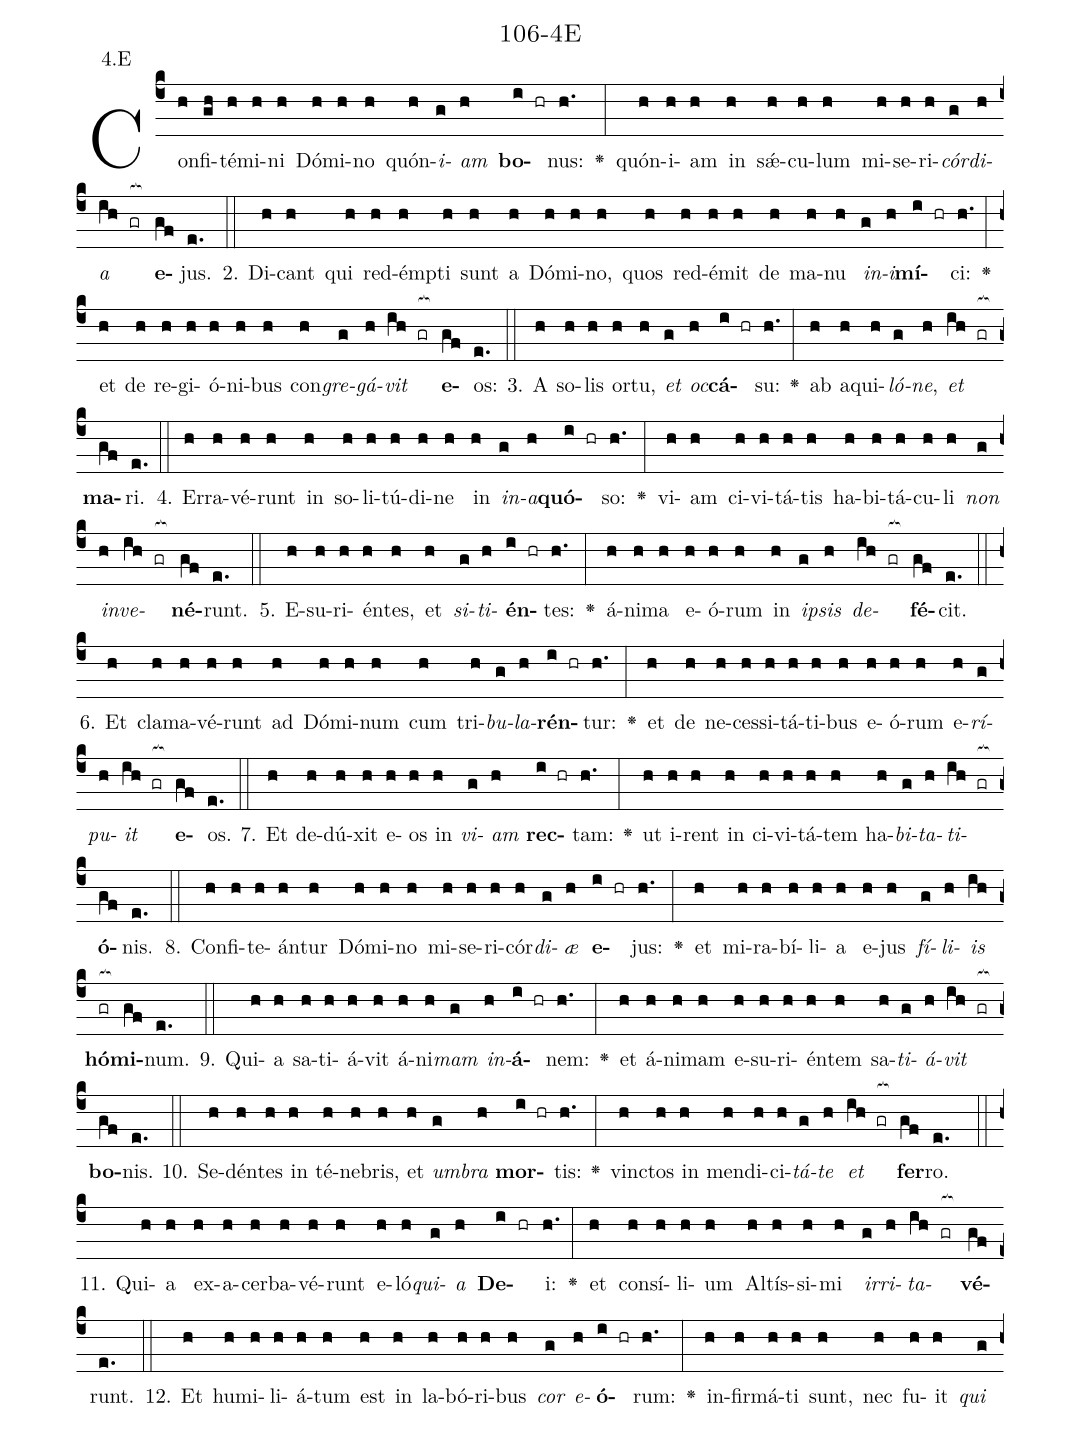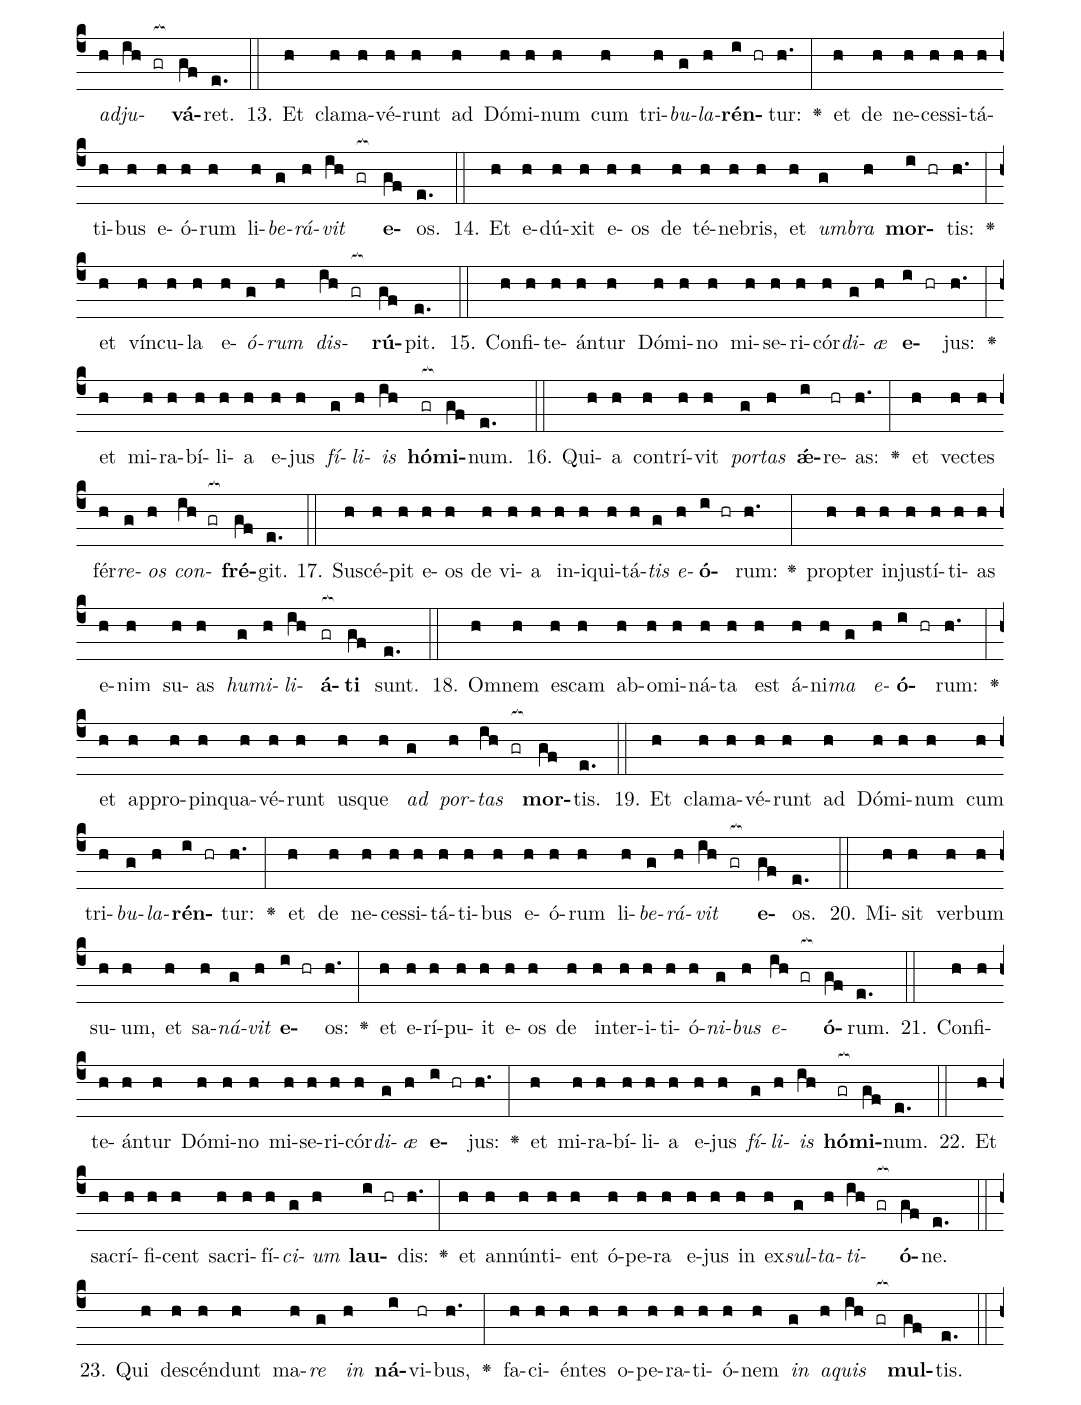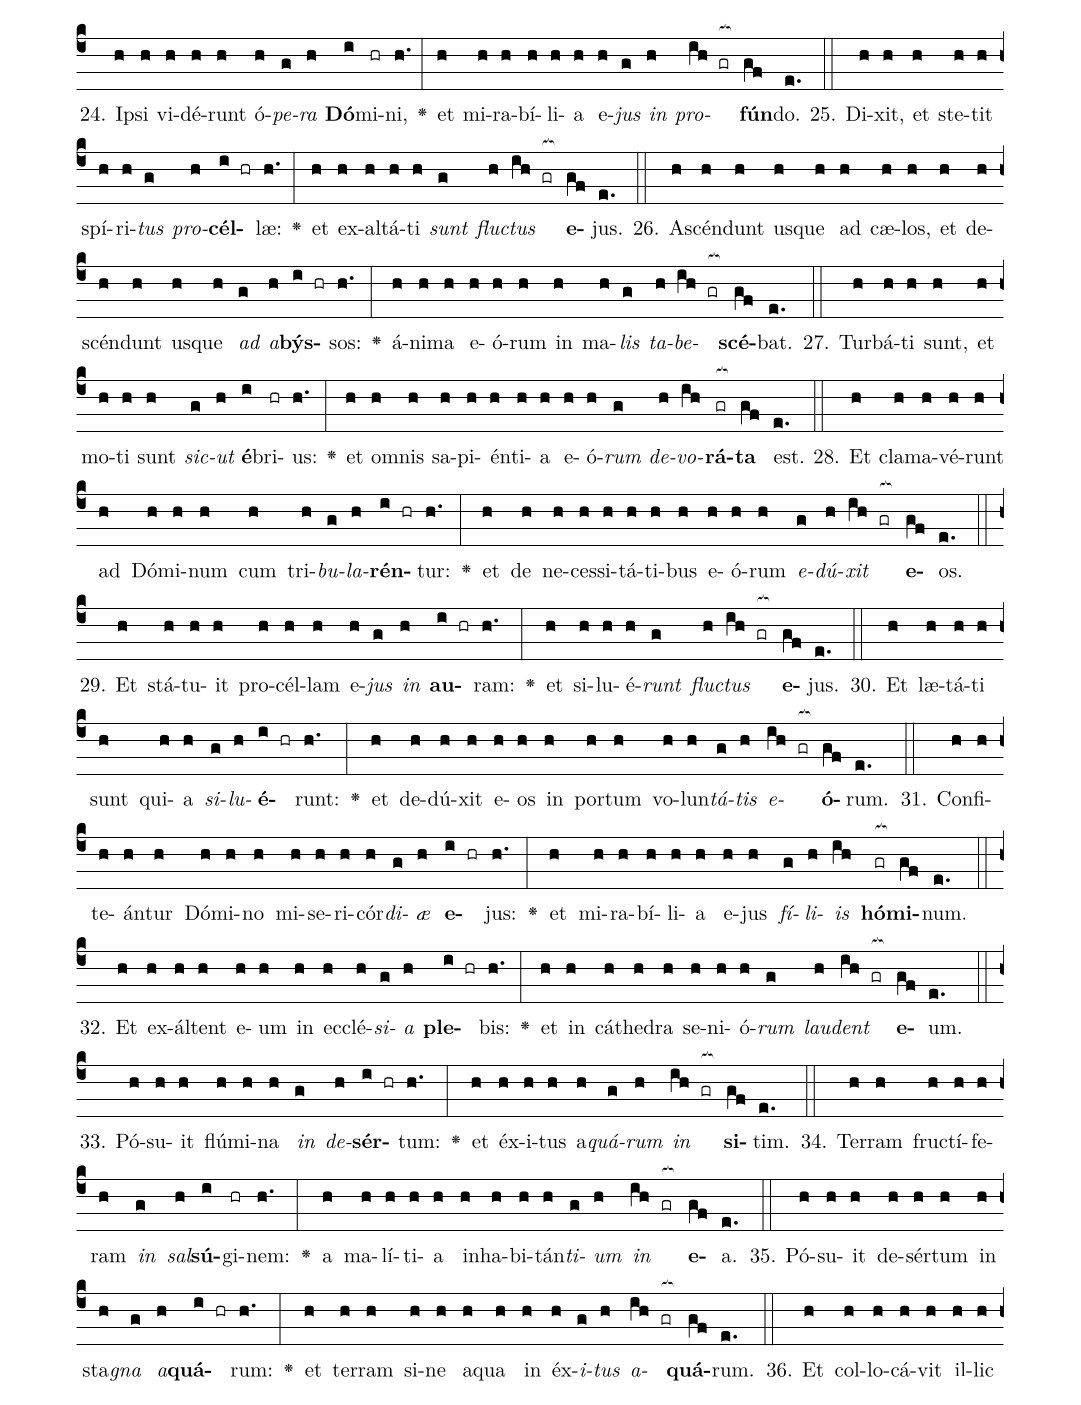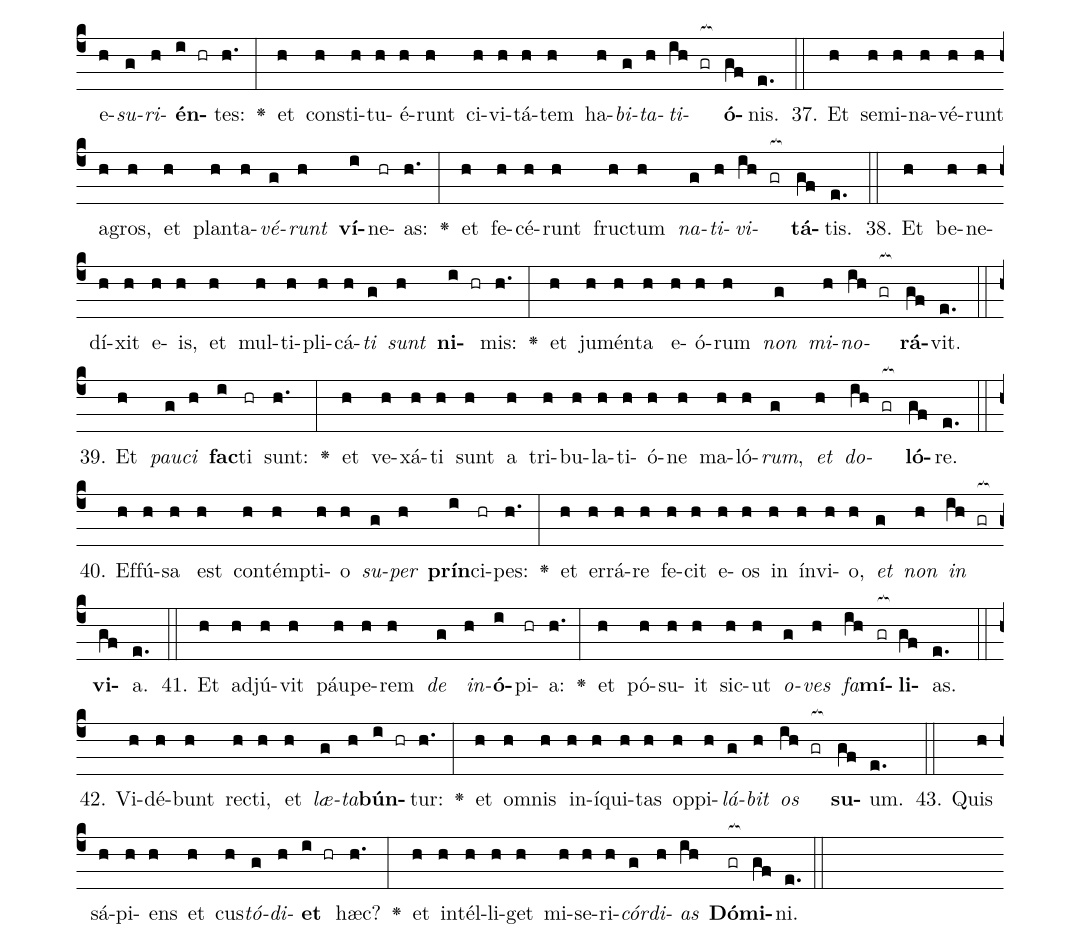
name: 106-4E;
annotation: 4.E;
%%
(c4)Con(h)fi(gh)té(h)mi(h)ni(h) Dó(h)mi(h)no(h) quón(h)<i>i</i>(g)<i>am</i>(h) <b>bo</b>(i hr)nus:(h.) <v>\greheightstar</v>(:) quón(h)i(h)am(h) in(h) sǽ(h)cu(h)lum(h) mi(h)se(h)ri(h)<i>cór</i>(g)<i>di</i>(h)<i>a</i>(ih gr[ocb:1{]) <b>e</b>(gf[ocb:0}])jus.(e.) (::)
2. Di(h)cant(h) qui(h) red(h)émp(h)ti(h) sunt(h) a(h) Dó(h)mi(h)no,(h) quos(h) red(h)é(h)mit(h) de(h) ma(h)nu(h) <i>in</i>(g)<i>i</i>(h)<b>mí</b>(i hr)ci:(h.) <v>\greheightstar</v>(:) et(h) de(h) re(h)gi(h)ó(h)ni(h)bus(h) con(h)<i>gre</i>(g)<i>gá</i>(h)<i>vit</i>(ih gr[ocb:1{]) <b>e</b>(gf[ocb:0}])os:(e.) (::)
3. A(h) so(h)lis(h) or(h)tu,(h) <i>et</i>(g) <i>oc</i>(h)<b>cá</b>(i hr)su:(h.) <v>\greheightstar</v>(:) ab(h) a(h)qui(h)<i>ló</i>(g)<i>ne</i>,(h) <i>et</i>(ih gr[ocb:1{]) <b>ma</b>(gf[ocb:0}])ri.(e.) (::)
4. Er(h)ra(h)vé(h)runt(h) in(h) so(h)li(h)tú(h)di(h)ne(h) in(h) <i>in</i>(g)<i>a</i>(h)<b>quó</b>(i hr)so:(h.) <v>\greheightstar</v>(:) vi(h)am(h) ci(h)vi(h)tá(h)tis(h) ha(h)bi(h)tá(h)cu(h)li(h) <i>non</i>(g) <i>in</i>(h)<i>ve</i>(ih gr[ocb:1{])<b>né</b>(gf[ocb:0}])runt.(e.) (::)
5. E(h)su(h)ri(h)én(h)tes,(h) et(h) <i>si</i>(g)<i>ti</i>(h)<b>én</b>(i hr)tes:(h.) <v>\greheightstar</v>(:) á(h)ni(h)ma(h) e(h)ó(h)rum(h) in(h) <i>ip</i>(g)<i>sis</i>(h) <i>de</i>(ih gr[ocb:1{])<b>fé</b>(gf[ocb:0}])cit.(e.) (::)
6. Et(h) cla(h)ma(h)vé(h)runt(h) ad(h) Dó(h)mi(h)num(h) cum(h) tri(h)<i>bu</i>(g)<i>la</i>(h)<b>rén</b>(i hr)tur:(h.) <v>\greheightstar</v>(:) et(h) de(h) ne(h)ces(h)si(h)tá(h)ti(h)bus(h) e(h)ó(h)rum(h) e(h)<i>rí</i>(g)<i>pu</i>(h)<i>it</i>(ih gr[ocb:1{]) <b>e</b>(gf[ocb:0}])os.(e.) (::)
7. Et(h) de(h)dú(h)xit(h) e(h)os(h) in(h) <i>vi</i>(g)<i>am</i>(h) <b>rec</b>(i hr)tam:(h.) <v>\greheightstar</v>(:) ut(h) i(h)rent(h) in(h) ci(h)vi(h)tá(h)tem(h) ha(h)<i>bi</i>(g)<i>ta</i>(h)<i>ti</i>(ih gr[ocb:1{])<b>ó</b>(gf[ocb:0}])nis.(e.) (::)
8. Con(h)fi(h)te(h)án(h)tur(h) Dó(h)mi(h)no(h) mi(h)se(h)ri(h)cór(h)<i>di</i>(g)<i>æ</i>(h) <b>e</b>(i hr)jus:(h.) <v>\greheightstar</v>(:) et(h) mi(h)ra(h)bí(h)li(h)a(h) e(h)jus(h) <i>fí</i>(g)<i>li</i>(h)<i>is</i>(ih) <b>hó</b>(gr[ocb:1{])<b>mi</b>(gf[ocb:0}])num.(e.) (::)
9. Qui(h)a(h) sa(h)ti(h)á(h)vit(h) á(h)ni(h)<i>mam</i>(g) <i>in</i>(h)<b>á</b>(i hr)nem:(h.) <v>\greheightstar</v>(:) et(h) á(h)ni(h)mam(h) e(h)su(h)ri(h)én(h)tem(h) sa(h)<i>ti</i>(g)<i>á</i>(h)<i>vit</i>(ih gr[ocb:1{]) <b>bo</b>(gf[ocb:0}])nis.(e.) (::)
10. Se(h)dén(h)tes(h) in(h) té(h)ne(h)bris,(h) et(h) <i>um</i>(g)<i>bra</i>(h) <b>mor</b>(i hr)tis:(h.) <v>\greheightstar</v>(:) vinc(h)tos(h) in(h) men(h)di(h)ci(h)<i>tá</i>(g)<i>te</i>(h) <i>et</i>(ih gr[ocb:1{]) <b>fer</b>(gf[ocb:0}])ro.(e.) (::)
11. Qui(h)a(h) ex(h)a(h)cer(h)ba(h)vé(h)runt(h) e(h)ló(h)<i>qui</i>(g)<i>a</i>(h) <b>De</b>(i hr)i:(h.) <v>\greheightstar</v>(:) et(h) con(h)sí(h)li(h)um(h) Al(h)tís(h)si(h)mi(h) <i>ir</i>(g)<i>ri</i>(h)<i>ta</i>(ih gr[ocb:1{])<b>vé</b>(gf[ocb:0}])runt.(e.) (::)
12. Et(h) hu(h)mi(h)li(h)á(h)tum(h) est(h) in(h) la(h)bó(h)ri(h)bus(h) <i>cor</i>(g) <i>e</i>(h)<b>ó</b>(i hr)rum:(h.) <v>\greheightstar</v>(:) in(h)fir(h)má(h)ti(h) sunt,(h) nec(h) fu(h)it(h) <i>qui</i>(g) <i>ad</i>(h)<i>ju</i>(ih gr[ocb:1{])<b>vá</b>(gf[ocb:0}])ret.(e.) (::)
13. Et(h) cla(h)ma(h)vé(h)runt(h) ad(h) Dó(h)mi(h)num(h) cum(h) tri(h)<i>bu</i>(g)<i>la</i>(h)<b>rén</b>(i hr)tur:(h.) <v>\greheightstar</v>(:) et(h) de(h) ne(h)ces(h)si(h)tá(h)ti(h)bus(h) e(h)ó(h)rum(h) li(h)<i>be</i>(g)<i>rá</i>(h)<i>vit</i>(ih gr[ocb:1{]) <b>e</b>(gf[ocb:0}])os.(e.) (::)
14. Et(h) e(h)dú(h)xit(h) e(h)os(h) de(h) té(h)ne(h)bris,(h) et(h) <i>um</i>(g)<i>bra</i>(h) <b>mor</b>(i hr)tis:(h.) <v>\greheightstar</v>(:) et(h) vín(h)cu(h)la(h) e(h)<i>ó</i>(g)<i>rum</i>(h) <i>dis</i>(ih gr[ocb:1{])<b>rú</b>(gf[ocb:0}])pit.(e.) (::)
15. Con(h)fi(h)te(h)án(h)tur(h) Dó(h)mi(h)no(h) mi(h)se(h)ri(h)cór(h)<i>di</i>(g)<i>æ</i>(h) <b>e</b>(i hr)jus:(h.) <v>\greheightstar</v>(:) et(h) mi(h)ra(h)bí(h)li(h)a(h) e(h)jus(h) <i>fí</i>(g)<i>li</i>(h)<i>is</i>(ih) <b>hó</b>(gr[ocb:1{])<b>mi</b>(gf[ocb:0}])num.(e.) (::)
16. Qui(h)a(h) con(h)trí(h)vit(h) <i>por</i>(g)<i>tas</i>(h) <b>ǽ</b>(i)re(hr)as:(h.) <v>\greheightstar</v>(:) et(h) vec(h)tes(h) fér(h)<i>re</i>(g)<i>os</i>(h) <i>con</i>(ih gr[ocb:1{])<b>fré</b>(gf[ocb:0}])git.(e.) (::)
17. Su(h)scé(h)pit(h) e(h)os(h) de(h) vi(h)a(h) in(h)i(h)qui(h)tá(h)<i>tis</i>(g) <i>e</i>(h)<b>ó</b>(i hr)rum:(h.) <v>\greheightstar</v>(:) prop(h)ter(h) in(h)jus(h)tí(h)ti(h)as(h) e(h)nim(h) su(h)as(h) <i>hu</i>(g)<i>mi</i>(h)<i>li</i>(ih)<b>á</b>(gr[ocb:1{])<b>ti</b>(gf[ocb:0}]) sunt.(e.) (::)
18. Om(h)nem(h) es(h)cam(h) ab(h)o(h)mi(h)ná(h)ta(h) est(h) á(h)ni(h)<i>ma</i>(g) <i>e</i>(h)<b>ó</b>(i hr)rum:(h.) <v>\greheightstar</v>(:) et(h) ap(h)pro(h)pin(h)qua(h)vé(h)runt(h) us(h)que(h) <i>ad</i>(g) <i>por</i>(h)<i>tas</i>(ih gr[ocb:1{]) <b>mor</b>(gf[ocb:0}])tis.(e.) (::)
19. Et(h) cla(h)ma(h)vé(h)runt(h) ad(h) Dó(h)mi(h)num(h) cum(h) tri(h)<i>bu</i>(g)<i>la</i>(h)<b>rén</b>(i hr)tur:(h.) <v>\greheightstar</v>(:) et(h) de(h) ne(h)ces(h)si(h)tá(h)ti(h)bus(h) e(h)ó(h)rum(h) li(h)<i>be</i>(g)<i>rá</i>(h)<i>vit</i>(ih gr[ocb:1{]) <b>e</b>(gf[ocb:0}])os.(e.) (::)
20. Mi(h)sit(h) ver(h)bum(h) su(h)um,(h) et(h) sa(h)<i>ná</i>(g)<i>vit</i>(h) <b>e</b>(i hr)os:(h.) <v>\greheightstar</v>(:) et(h) e(h)rí(h)pu(h)it(h) e(h)os(h) de(h) in(h)ter(h)i(h)ti(h)ó(h)<i>ni</i>(g)<i>bus</i>(h) <i>e</i>(ih gr[ocb:1{])<b>ó</b>(gf[ocb:0}])rum.(e.) (::)
21. Con(h)fi(h)te(h)án(h)tur(h) Dó(h)mi(h)no(h) mi(h)se(h)ri(h)cór(h)<i>di</i>(g)<i>æ</i>(h) <b>e</b>(i hr)jus:(h.) <v>\greheightstar</v>(:) et(h) mi(h)ra(h)bí(h)li(h)a(h) e(h)jus(h) <i>fí</i>(g)<i>li</i>(h)<i>is</i>(ih) <b>hó</b>(gr[ocb:1{])<b>mi</b>(gf[ocb:0}])num.(e.) (::)
22. Et(h) sa(h)crí(h)fi(h)cent(h) sa(h)cri(h)fí(h)<i>ci</i>(g)<i>um</i>(h) <b>lau</b>(i hr)dis:(h.) <v>\greheightstar</v>(:) et(h) an(h)nún(h)ti(h)ent(h) ó(h)pe(h)ra(h) e(h)jus(h) in(h) ex(h)<i>sul</i>(g)<i>ta</i>(h)<i>ti</i>(ih gr[ocb:1{])<b>ó</b>(gf[ocb:0}])ne.(e.) (::)
23. Qui(h) de(h)scén(h)dunt(h) ma(h)<i>re</i>(g) <i>in</i>(h) <b>ná</b>(i)vi(hr)bus,(h.) <v>\greheightstar</v>(:) fa(h)ci(h)én(h)tes(h) o(h)pe(h)ra(h)ti(h)ó(h)nem(h) <i>in</i>(g) <i>a</i>(h)<i>quis</i>(ih gr[ocb:1{]) <b>mul</b>(gf[ocb:0}])tis.(e.) (::)
24. Ip(h)si(h) vi(h)dé(h)runt(h) ó(h)<i>pe</i>(g)<i>ra</i>(h) <b>Dó</b>(i)mi(hr)ni,(h.) <v>\greheightstar</v>(:) et(h) mi(h)ra(h)bí(h)li(h)a(h) e(h)<i>jus</i>(g) <i>in</i>(h) <i>pro</i>(ih gr[ocb:1{])<b>fún</b>(gf[ocb:0}])do.(e.) (::)
25. Di(h)xit,(h) et(h) ste(h)tit(h) spí(h)ri(h)<i>tus</i>(g) <i>pro</i>(h)<b>cél</b>(i hr)læ:(h.) <v>\greheightstar</v>(:) et(h) ex(h)al(h)tá(h)ti(h) <i>sunt</i>(g) <i>fluc</i>(h)<i>tus</i>(ih gr[ocb:1{]) <b>e</b>(gf[ocb:0}])jus.(e.) (::)
26. A(h)scén(h)dunt(h) us(h)que(h) ad(h) cæ(h)los,(h) et(h) de(h)scén(h)dunt(h) us(h)que(h) <i>ad</i>(g) <i>a</i>(h)<b>býs</b>(i hr)sos:(h.) <v>\greheightstar</v>(:) á(h)ni(h)ma(h) e(h)ó(h)rum(h) in(h) ma(h)<i>lis</i>(g) <i>ta</i>(h)<i>be</i>(ih gr[ocb:1{])<b>scé</b>(gf[ocb:0}])bat.(e.) (::)
27. Tur(h)bá(h)ti(h) sunt,(h) et(h) mo(h)ti(h) sunt(h) <i>sic</i>(g)<i>ut</i>(h) <b>é</b>(i)bri(hr)us:(h.) <v>\greheightstar</v>(:) et(h) om(h)nis(h) sa(h)pi(h)én(h)ti(h)a(h) e(h)ó(h)<i>rum</i>(g) <i>de</i>(h)<i>vo</i>(ih)<b>rá</b>(gr[ocb:1{])<b>ta</b>(gf[ocb:0}]) est.(e.) (::)
28. Et(h) cla(h)ma(h)vé(h)runt(h) ad(h) Dó(h)mi(h)num(h) cum(h) tri(h)<i>bu</i>(g)<i>la</i>(h)<b>rén</b>(i hr)tur:(h.) <v>\greheightstar</v>(:) et(h) de(h) ne(h)ces(h)si(h)tá(h)ti(h)bus(h) e(h)ó(h)rum(h) <i>e</i>(g)<i>dú</i>(h)<i>xit</i>(ih gr[ocb:1{]) <b>e</b>(gf[ocb:0}])os.(e.) (::)
29. Et(h) stá(h)tu(h)it(h) pro(h)cél(h)lam(h) e(h)<i>jus</i>(g) <i>in</i>(h) <b>au</b>(i hr)ram:(h.) <v>\greheightstar</v>(:) et(h) si(h)lu(h)é(h)<i>runt</i>(g) <i>fluc</i>(h)<i>tus</i>(ih gr[ocb:1{]) <b>e</b>(gf[ocb:0}])jus.(e.) (::)
30. Et(h) læ(h)tá(h)ti(h) sunt(h) qui(h)a(h) <i>si</i>(g)<i>lu</i>(h)<b>é</b>(i hr)runt:(h.) <v>\greheightstar</v>(:) et(h) de(h)dú(h)xit(h) e(h)os(h) in(h) por(h)tum(h) vo(h)lun(h)<i>tá</i>(g)<i>tis</i>(h) <i>e</i>(ih gr[ocb:1{])<b>ó</b>(gf[ocb:0}])rum.(e.) (::)
31. Con(h)fi(h)te(h)án(h)tur(h) Dó(h)mi(h)no(h) mi(h)se(h)ri(h)cór(h)<i>di</i>(g)<i>æ</i>(h) <b>e</b>(i hr)jus:(h.) <v>\greheightstar</v>(:) et(h) mi(h)ra(h)bí(h)li(h)a(h) e(h)jus(h) <i>fí</i>(g)<i>li</i>(h)<i>is</i>(ih) <b>hó</b>(gr[ocb:1{])<b>mi</b>(gf[ocb:0}])num.(e.) (::)
32. Et(h) ex(h)ál(h)tent(h) e(h)um(h) in(h) ec(h)clé(h)<i>si</i>(g)<i>a</i>(h) <b>ple</b>(i hr)bis:(h.) <v>\greheightstar</v>(:) et(h) in(h) cá(h)the(h)dra(h) se(h)ni(h)ó(h)<i>rum</i>(g) <i>lau</i>(h)<i>dent</i>(ih gr[ocb:1{]) <b>e</b>(gf[ocb:0}])um.(e.) (::)
33. Pó(h)su(h)it(h) flú(h)mi(h)na(h) <i>in</i>(g) <i>de</i>(h)<b>sér</b>(i hr)tum:(h.) <v>\greheightstar</v>(:) et(h) éx(h)i(h)tus(h) a(h)<i>quá</i>(g)<i>rum</i>(h) <i>in</i>(ih gr[ocb:1{]) <b>si</b>(gf[ocb:0}])tim.(e.) (::)
34. Ter(h)ram(h) fruc(h)tí(h)fe(h)ram(h) <i>in</i>(g) <i>sal</i>(h)<b>sú</b>(i)gi(hr)nem:(h.) <v>\greheightstar</v>(:) a(h) ma(h)lí(h)ti(h)a(h) in(h)ha(h)bi(h)tán(h)<i>ti</i>(g)<i>um</i>(h) <i>in</i>(ih gr[ocb:1{]) <b>e</b>(gf[ocb:0}])a.(e.) (::)
35. Pó(h)su(h)it(h) de(h)sér(h)tum(h) in(h) sta(h)<i>gna</i>(g) <i>a</i>(h)<b>quá</b>(i hr)rum:(h.) <v>\greheightstar</v>(:) et(h) ter(h)ram(h) si(h)ne(h) a(h)qua(h) in(h) éx(h)<i>i</i>(g)<i>tus</i>(h) <i>a</i>(ih gr[ocb:1{])<b>quá</b>(gf[ocb:0}])rum.(e.) (::)
36. Et(h) col(h)lo(h)cá(h)vit(h) il(h)lic(h) e(h)<i>su</i>(g)<i>ri</i>(h)<b>én</b>(i hr)tes:(h.) <v>\greheightstar</v>(:) et(h) con(h)sti(h)tu(h)é(h)runt(h) ci(h)vi(h)tá(h)tem(h) ha(h)<i>bi</i>(g)<i>ta</i>(h)<i>ti</i>(ih gr[ocb:1{])<b>ó</b>(gf[ocb:0}])nis.(e.) (::)
37. Et(h) se(h)mi(h)na(h)vé(h)runt(h) a(h)gros,(h) et(h) plan(h)ta(h)<i>vé</i>(g)<i>runt</i>(h) <b>ví</b>(i)ne(hr)as:(h.) <v>\greheightstar</v>(:) et(h) fe(h)cé(h)runt(h) fruc(h)tum(h) <i>na</i>(g)<i>ti</i>(h)<i>vi</i>(ih gr[ocb:1{])<b>tá</b>(gf[ocb:0}])tis.(e.) (::)
38. Et(h) be(h)ne(h)dí(h)xit(h) e(h)is,(h) et(h) mul(h)ti(h)pli(h)cá(h)<i>ti</i>(g) <i>sunt</i>(h) <b>ni</b>(i hr)mis:(h.) <v>\greheightstar</v>(:) et(h) ju(h)mén(h)ta(h) e(h)ó(h)rum(h) <i>non</i>(g) <i>mi</i>(h)<i>no</i>(ih gr[ocb:1{])<b>rá</b>(gf[ocb:0}])vit.(e.) (::)
39. Et(h) <i>pau</i>(g)<i>ci</i>(h) <b>fac</b>(i)ti(hr) sunt:(h.) <v>\greheightstar</v>(:) et(h) ve(h)xá(h)ti(h) sunt(h) a(h) tri(h)bu(h)la(h)ti(h)ó(h)ne(h) ma(h)ló(h)<i>rum</i>,(g) <i>et</i>(h) <i>do</i>(ih gr[ocb:1{])<b>ló</b>(gf[ocb:0}])re.(e.) (::)
40. Ef(h)fú(h)sa(h) est(h) con(h)témp(h)ti(h)o(h) <i>su</i>(g)<i>per</i>(h) <b>prín</b>(i)ci(hr)pes:(h.) <v>\greheightstar</v>(:) et(h) er(h)rá(h)re(h) fe(h)cit(h) e(h)os(h) in(h) ín(h)vi(h)o,(h) <i>et</i>(g) <i>non</i>(h) <i>in</i>(ih gr[ocb:1{]) <b>vi</b>(gf[ocb:0}])a.(e.) (::)
41. Et(h) ad(h)jú(h)vit(h) páu(h)pe(h)rem(h) <i>de</i>(g) <i>in</i>(h)<b>ó</b>(i)pi(hr)a:(h.) <v>\greheightstar</v>(:) et(h) pó(h)su(h)it(h) sic(h)ut(h) <i>o</i>(g)<i>ves</i>(h) <i>fa</i>(ih)<b>mí</b>(gr[ocb:1{])<b>li</b>(gf[ocb:0}])as.(e.) (::)
42. Vi(h)dé(h)bunt(h) rec(h)ti,(h) et(h) <i>læ</i>(g)<i>ta</i>(h)<b>bún</b>(i hr)tur:(h.) <v>\greheightstar</v>(:) et(h) om(h)nis(h) in(h)í(h)qui(h)tas(h) op(h)pi(h)<i>lá</i>(g)<i>bit</i>(h) <i>os</i>(ih gr[ocb:1{]) <b>su</b>(gf[ocb:0}])um.(e.) (::)
43. Quis(h) sá(h)pi(h)ens(h) et(h) cus(h)<i>tó</i>(g)<i>di</i>(h)<b>et</b>(i hr) hæc?(h.) <v>\greheightstar</v>(:) et(h) in(h)tél(h)li(h)get(h) mi(h)se(h)ri(h)<i>cór</i>(g)<i>di</i>(h)<i>as</i>(ih) <b>Dó</b>(gr[ocb:1{])<b>mi</b>(gf[ocb:0}])ni.(e.) (::)
